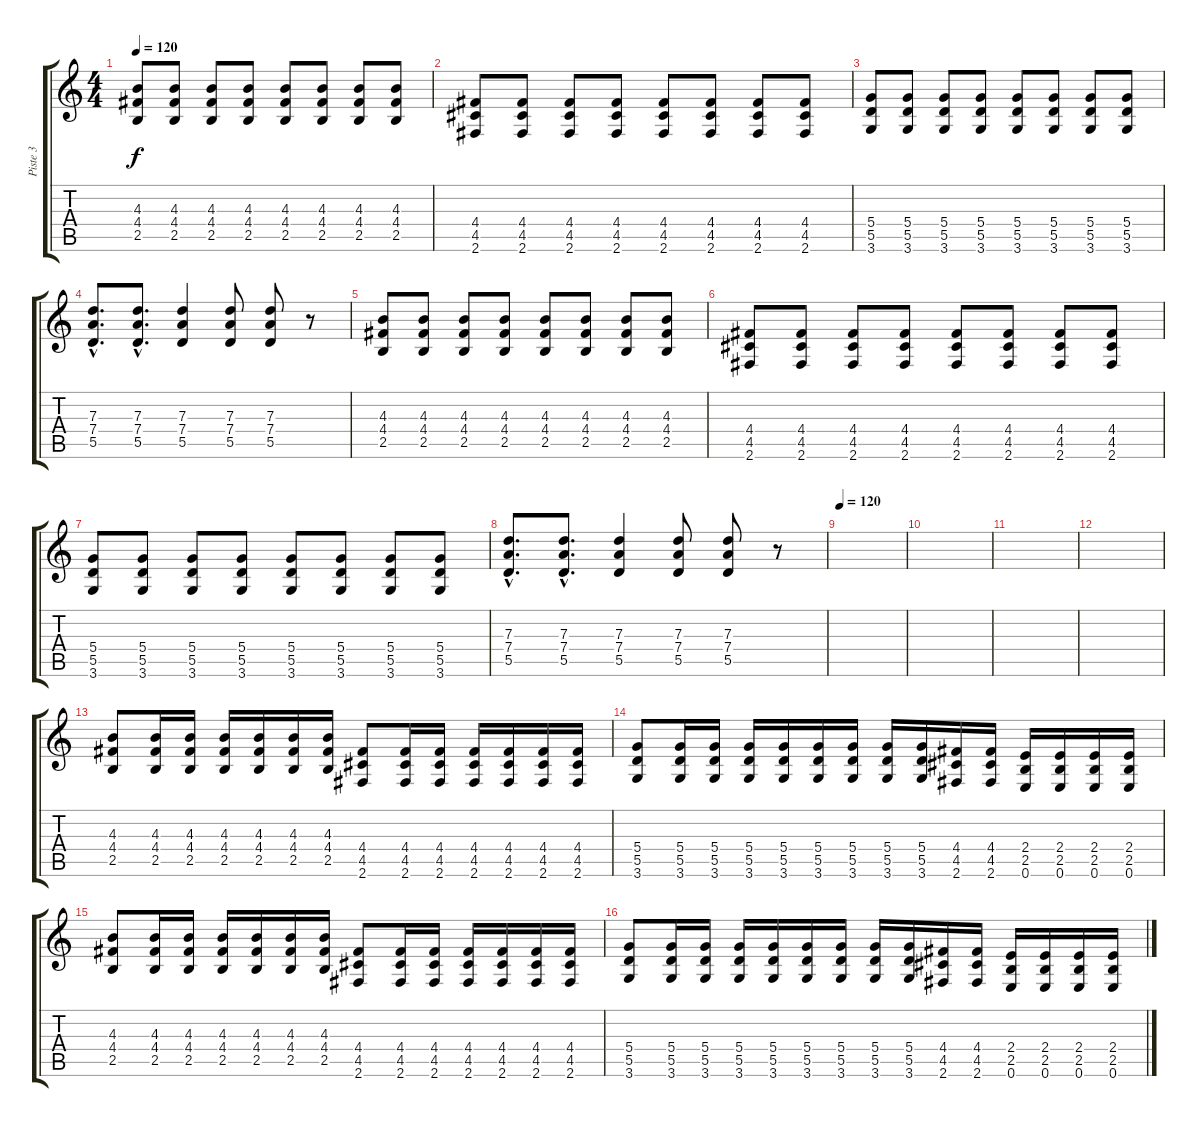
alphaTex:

\track ("Piste 3" "Piste 3") {instrument distortionguitar}
\staff {score tabs}
\tuning (E4 B3 G3 D3 A2 E2) {hide}
\ts (4 4)
\tempo 120
\clef g2
\ks c
(4.3 4.4 2.5).8{dy f} (4.3 4.4 2.5).8 (4.3 4.4 2.5).8 (4.3 4.4 2.5).8 (4.3 4.4 2.5).8 (4.3 4.4 2.5).8 (4.3 4.4 2.5).8 (4.3 4.4 2.5).8 |
(4.4 4.5 2.6).8 (4.4 4.5 2.6).8 (4.4 4.5 2.6).8 (4.4 4.5 2.6).8 (4.4 4.5 2.6).8 (4.4 4.5 2.6).8 (4.4 4.5 2.6).8 (4.4 4.5 2.6).8 |
(5.4 5.5 3.6).8 (5.4 5.5 3.6).8 (5.4 5.5 3.6).8 (5.4 5.5 3.6).8 (5.4 5.5 3.6).8 (5.4 5.5 3.6).8 (5.4 5.5 3.6).8 (5.4 5.5 3.6).8 |
(7.3{hac} 7.4{hac} 5.5{hac}).8{d} (7.3{hac} 7.4{hac} 5.5{hac}).8{d} (7.3 7.4 5.5).4 (7.3 7.4 5.5).8 (7.3 7.4 5.5).8 r.8 |
(4.3 4.4 2.5).8 (4.3 4.4 2.5).8 (4.3 4.4 2.5).8 (4.3 4.4 2.5).8 (4.3 4.4 2.5).8 (4.3 4.4 2.5).8 (4.3 4.4 2.5).8 (4.3 4.4 2.5).8 |
(4.4 4.5 2.6).8 (4.4 4.5 2.6).8 (4.4 4.5 2.6).8 (4.4 4.5 2.6).8 (4.4 4.5 2.6).8 (4.4 4.5 2.6).8 (4.4 4.5 2.6).8 (4.4 4.5 2.6).8 |
(5.4 5.5 3.6).8 (5.4 5.5 3.6).8 (5.4 5.5 3.6).8 (5.4 5.5 3.6).8 (5.4 5.5 3.6).8 (5.4 5.5 3.6).8 (5.4 5.5 3.6).8 (5.4 5.5 3.6).8 |
(7.3{hac} 7.4{hac} 5.5{hac}).8{d} (7.3{hac} 7.4{hac} 5.5{hac}).8{d} (7.3 7.4 5.5).4 (7.3 7.4 5.5).8 (7.3 7.4 5.5).8 r.8 |
\tempo 120
|
|
|
|
(4.3 4.4 2.5).8 (4.3 4.4 2.5).16 (4.3 4.4 2.5).16 (4.3 4.4 2.5).16 (4.3 4.4 2.5).16 (4.3 4.4 2.5).16 (4.3 4.4 2.5).16 (4.4 4.5 2.6).8 (4.4 4.5 2.6).16 (4.4 4.5 2.6).16 (4.4 4.5 2.6).16 (4.4 4.5 2.6).16 (4.4 4.5 2.6).16 (4.4 4.5 2.6).16 |
(5.4 5.5 3.6).8 (5.4 5.5 3.6).16 (5.4 5.5 3.6).16 (5.4 5.5 3.6).16 (5.4 5.5 3.6).16 (5.4 5.5 3.6).16 (5.4 5.5 3.6).16 (5.4 5.5 3.6).16 (5.4 5.5 3.6).16 (4.4 4.5 2.6).16 (4.4 4.5 2.6).16 (2.4 2.5 0.6).16 (2.4 2.5 0.6).16 (2.4 2.5 0.6).16 (2.4 2.5 0.6).16 |
(4.3 4.4 2.5).8 (4.3 4.4 2.5).16 (4.3 4.4 2.5).16 (4.3 4.4 2.5).16 (4.3 4.4 2.5).16 (4.3 4.4 2.5).16 (4.3 4.4 2.5).16 (4.4 4.5 2.6).8 (4.4 4.5 2.6).16 (4.4 4.5 2.6).16 (4.4 4.5 2.6).16 (4.4 4.5 2.6).16 (4.4 4.5 2.6).16 (4.4 4.5 2.6).16 |
(5.4 5.5 3.6).8 (5.4 5.5 3.6).16 (5.4 5.5 3.6).16 (5.4 5.5 3.6).16 (5.4 5.5 3.6).16 (5.4 5.5 3.6).16 (5.4 5.5 3.6).16 (5.4 5.5 3.6).16 (5.4 5.5 3.6).16 (4.4 4.5 2.6).16 (4.4 4.5 2.6).16 (2.4 2.5 0.6).16 (2.4 2.5 0.6).16 (2.4 2.5 0.6).16 (2.4 2.5 0.6).16
